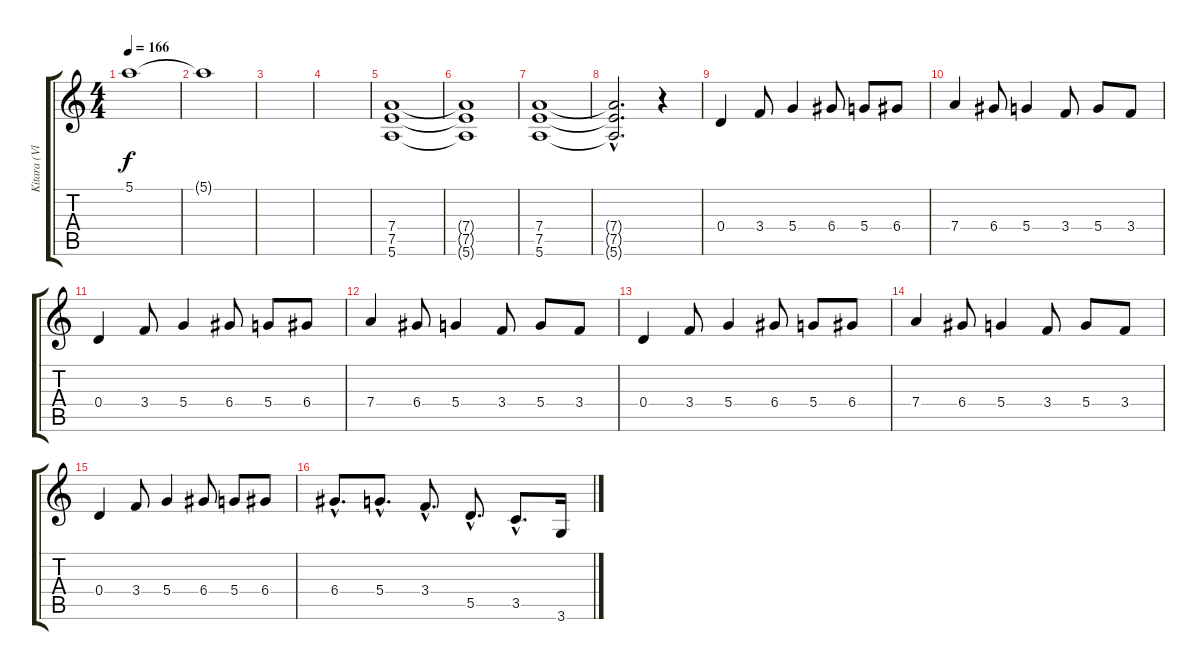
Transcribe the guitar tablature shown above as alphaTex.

\track ("Kitara (Vlado)" "Kitara (Vl") {instrument distortionguitar}
\staff {score tabs}
\tuning (E4 B3 G3 D3 A2 E2) {hide}
\ts (4 4)
\tempo 166
\clef g2
\ks c
5.1.1{dy f} |
5.1{t}.1 |
|
|
(7.4 7.5 5.6).1 |
(7.4{t} 7.5{t} 5.6{t}).1 |
(7.4 7.5 5.6).1 |
(7.4{hac t} 7.5{hac t} 5.6{hac t}).2{d} r.4 |
0.4.4 3.4.8 5.4.4 6.4.8 5.4.8 6.4.8 |
7.4.4 6.4.8 5.4.4 3.4.8 5.4.8 3.4.8 |
0.4.4 3.4.8 5.4.4 6.4.8 5.4.8 6.4.8 |
7.4.4 6.4.8 5.4.4 3.4.8 5.4.8 3.4.8 |
0.4.4 3.4.8 5.4.4 6.4.8 5.4.8 6.4.8 |
7.4.4 6.4.8 5.4.4 3.4.8 5.4.8 3.4.8 |
0.4.4 3.4.8 5.4.4 6.4.8 5.4.8 6.4.8 |
6.4{hac}.8{d} 5.4{hac}.8{d} 3.4{hac}.8{d} 5.5{hac}.8{d} 3.5{hac}.8{d} 3.6.16
